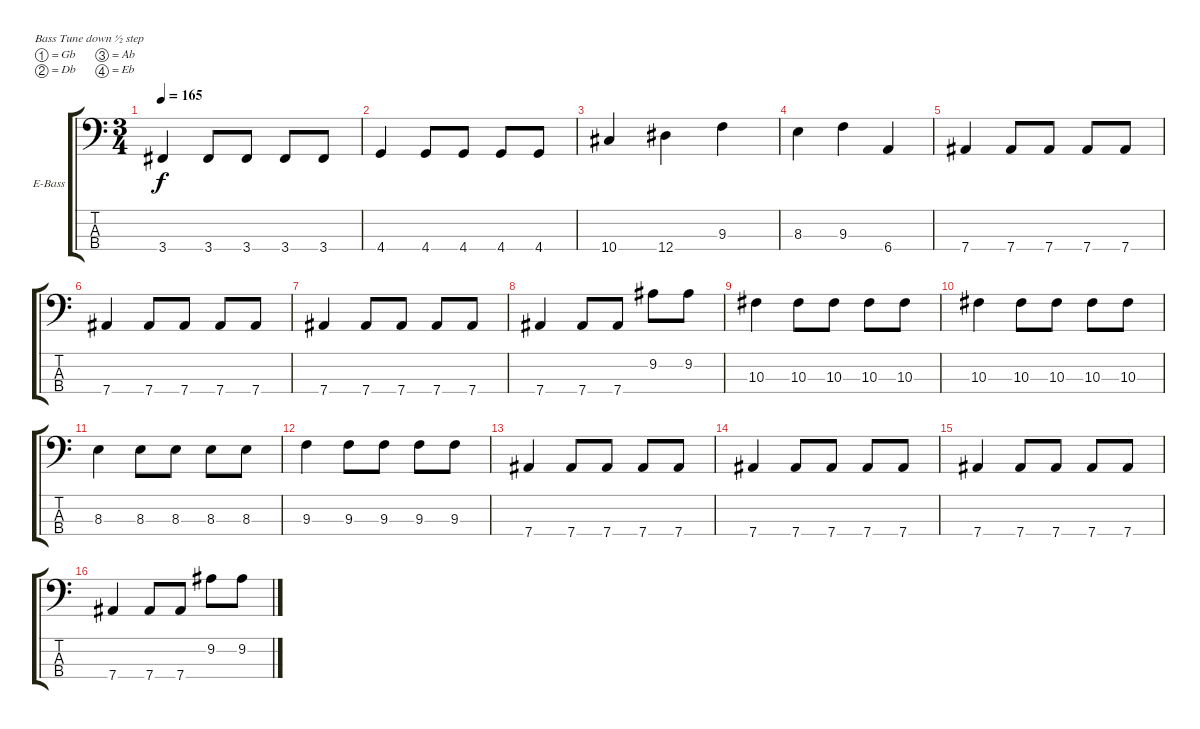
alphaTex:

\bracketExtendMode groupsimilarinstruments
\firstSystemTrackNameOrientation horizontal
\otherSystemsTrackNameOrientation horizontal
\track ("Electric Bass" "E-Bass") {instrument electricbassfinger}
\staff {score tabs}
\tuning (Gb2 Db2 Ab1 Eb1)
\ts (3 4)
\tempo 165
\clef f4
\ks c
3.4.4{dy f} 3.4.8 3.4.8 3.4.8 3.4.8 |
4.4.4 4.4.8 4.4.8 4.4.8 4.4.8 |
10.4.4 12.4.4 9.3.4 |
8.3.4 9.3.4 6.4.4 |
7.4.4 7.4.8 7.4.8 7.4.8 7.4.8 |
7.4.4 7.4.8 7.4.8 7.4.8 7.4.8 |
7.4.4 7.4.8 7.4.8 7.4.8 7.4.8 |
7.4.4 7.4.8 7.4.8 9.2.8 9.2.8 |
10.3.4 10.3.8 10.3.8 10.3.8 10.3.8 |
10.3.4 10.3.8 10.3.8 10.3.8 10.3.8 |
8.3.4 8.3.8 8.3.8 8.3.8 8.3.8 |
9.3.4 9.3.8 9.3.8 9.3.8 9.3.8 |
7.4.4 7.4.8 7.4.8 7.4.8 7.4.8 |
7.4.4 7.4.8 7.4.8 7.4.8 7.4.8 |
7.4.4 7.4.8 7.4.8 7.4.8 7.4.8 |
7.4.4 7.4.8 7.4.8 9.2.8 9.2.8
